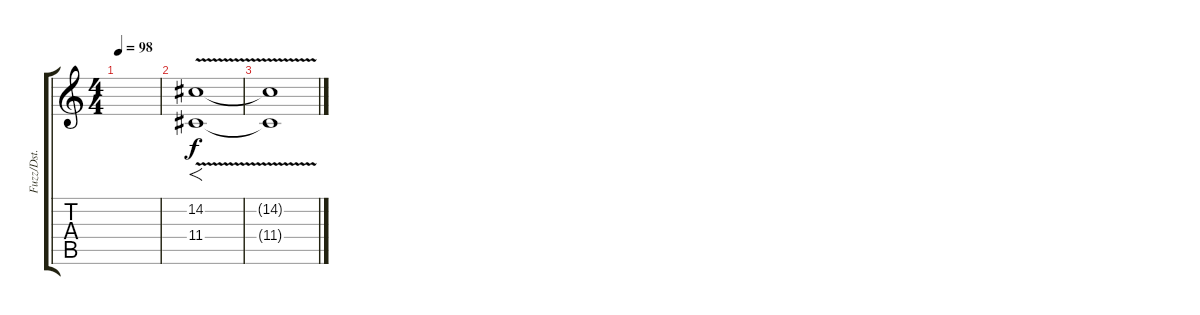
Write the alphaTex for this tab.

\track ("Fuzz/Dst. Guitar" "Fuzz/Dst. ") {instrument applause}
\staff {score tabs}
\tuning (E4 B3 G3 D3 A2 E2) {hide}
\ts (4 4)
\tempo 98
\clef g2
\ks c
|
(14.2{v} 11.4{v}).1{f volume 10 instrument overdrivenguitar} |
(14.2{t} 11.4{t}).1
